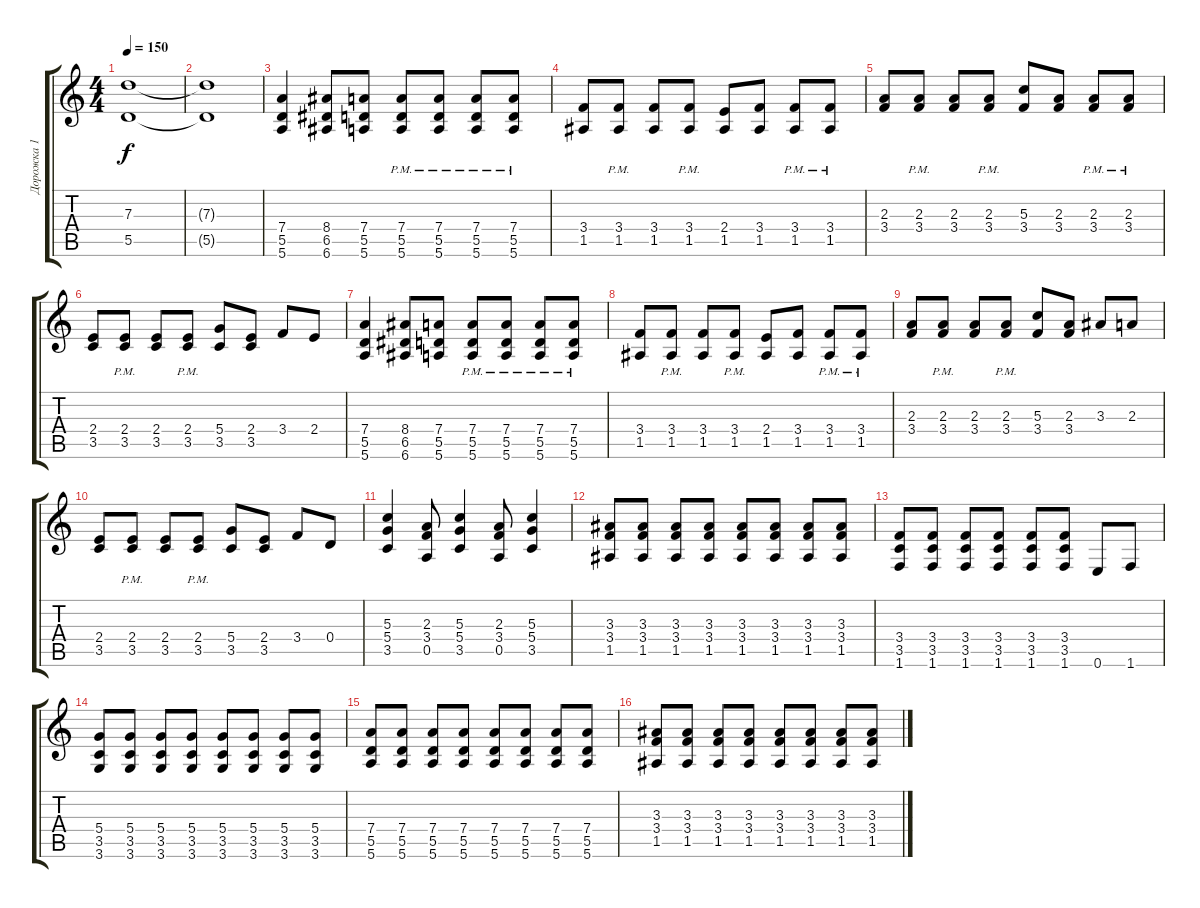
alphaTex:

\track ("Дорожка 1" "Дорожка 1") {instrument overdrivenguitar}
\staff {score tabs}
\tuning (E4 B3 G3 D3 A2 E2) {hide}
\ts (4 4)
\tempo 150
\clef g2
\ks c
(7.3{t} 5.5{t}).1{dy f} |
(7.3{t} 5.5{t}).1 |
(7.4 5.5 5.6).4 (8.4 6.5 6.6).8 (7.4 5.5 5.6).8 (7.4{pm} 5.5{pm} 5.6{pm}).8 (7.4{pm} 5.5{pm} 5.6{pm}).8 (7.4{pm} 5.5{pm} 5.6{pm}).8 (7.4{pm} 5.5{pm} 5.6{pm}).8 |
(3.4 1.5).8 (3.4{pm} 1.5{pm}).8 (3.4 1.5).8 (3.4{pm} 1.5{pm}).8 (2.4 1.5).8 (3.4 1.5).8 (3.4{pm} 1.5{pm}).8 (3.4{pm} 1.5{pm}).8 |
(2.3 3.4).8 (2.3{pm} 3.4{pm}).8 (2.3 3.4).8 (2.3{pm} 3.4{pm}).8 (5.3 3.4).8 (2.3 3.4).8 (2.3{pm} 3.4{pm}).8 (2.3{pm} 3.4{pm}).8 |
(2.4 3.5).8 (2.4{pm} 3.5{pm}).8 (2.4 3.5).8 (2.4{pm} 3.5{pm}).8 (5.4 3.5).8 (2.4 3.5).8 3.4.8 2.4.8 |
(7.4 5.5 5.6).4 (8.4 6.5 6.6).8 (7.4 5.5 5.6).8 (7.4{pm} 5.5{pm} 5.6{pm}).8 (7.4{pm} 5.5{pm} 5.6{pm}).8 (7.4{pm} 5.5{pm} 5.6{pm}).8 (7.4{pm} 5.5{pm} 5.6{pm}).8 |
(3.4 1.5).8 (3.4{pm} 1.5{pm}).8 (3.4 1.5).8 (3.4{pm} 1.5{pm}).8 (2.4 1.5).8 (3.4 1.5).8 (3.4{pm} 1.5{pm}).8 (3.4{pm} 1.5{pm}).8 |
(2.3 3.4).8 (2.3{pm} 3.4{pm}).8 (2.3 3.4).8 (2.3{pm} 3.4{pm}).8 (5.3 3.4).8 (2.3 3.4).8 3.3.8 2.3.8 |
(2.4 3.5).8 (2.4{pm} 3.5{pm}).8 (2.4 3.5).8 (2.4{pm} 3.5{pm}).8 (5.4 3.5).8 (2.4 3.5).8 3.4.8 0.4.8 |
(5.3 5.4 3.5).4 (2.3 3.4 0.5).8 (5.3 5.4 3.5).4 (2.3 3.4 0.5).8 (5.3 5.4 3.5).4 |
(3.3 3.4 1.5).8 (3.3 3.4 1.5).8 (3.3 3.4 1.5).8 (3.3 3.4 1.5).8 (3.3 3.4 1.5).8 (3.3 3.4 1.5).8 (3.3 3.4 1.5).8 (3.3 3.4 1.5).8 |
(3.4 3.5 1.6).8 (3.4 3.5 1.6).8 (3.4 3.5 1.6).8 (3.4 3.5 1.6).8 (3.4 3.5 1.6).8 (3.4 3.5 1.6).8 0.6.8 1.6.8 |
(5.4 3.5 3.6).8 (5.4 3.5 3.6).8 (5.4 3.5 3.6).8 (5.4 3.5 3.6).8 (5.4 3.5 3.6).8 (5.4 3.5 3.6).8 (5.4 3.5 3.6).8 (5.4 3.5 3.6).8 |
(7.4 5.5 5.6).8 (7.4 5.5 5.6).8 (7.4 5.5 5.6).8 (7.4 5.5 5.6).8 (7.4 5.5 5.6).8 (7.4 5.5 5.6).8 (7.4 5.5 5.6).8 (7.4 5.5 5.6).8 |
(3.3 3.4 1.5).8 (3.3 3.4 1.5).8 (3.3 3.4 1.5).8 (3.3 3.4 1.5).8 (3.3 3.4 1.5).8 (3.3 3.4 1.5).8 (3.3 3.4 1.5).8 (3.3 3.4 1.5).8
